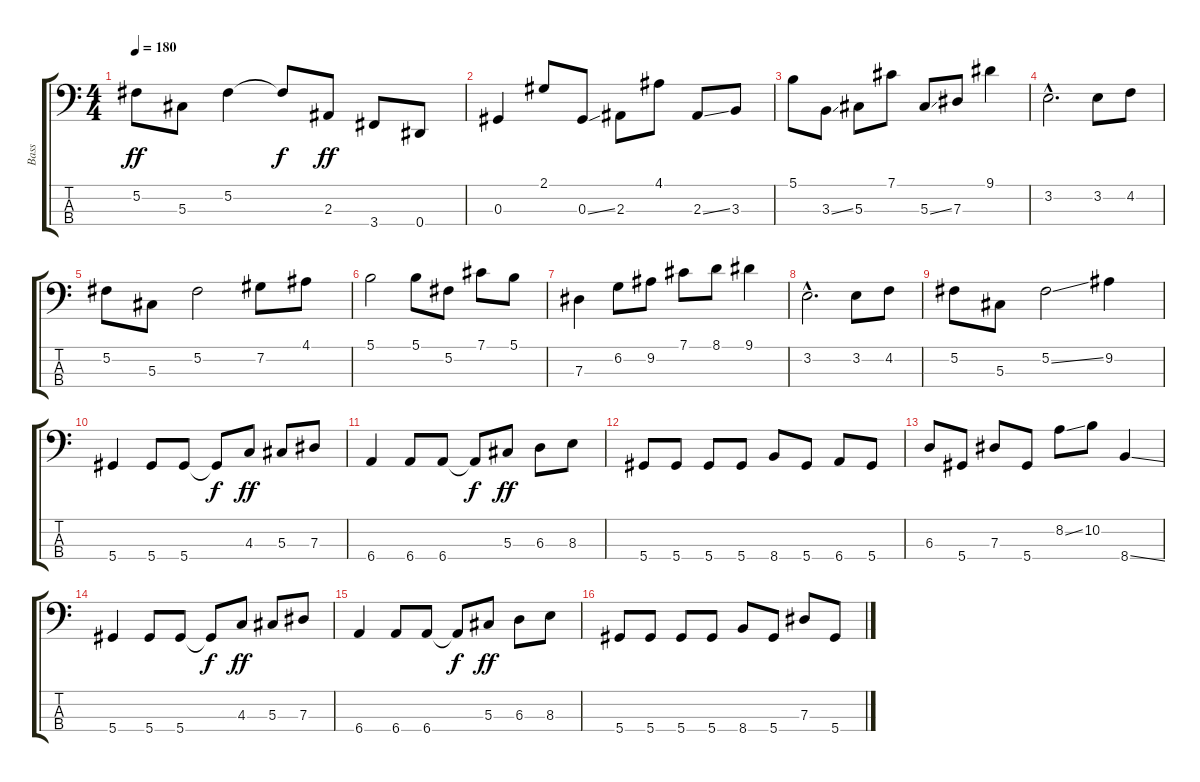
\track ("Bass" "Bass") {instrument electricbassfinger}
\staff {score tabs}
\tuning (Gb2 Db2 Ab1 Eb1) {hide}
\ts (4 4)
\tempo 180
\clef f4
\ks c
5.2.8{dy ff} 5.3.8 5.2.4 5.2{t}.8{dy f} 2.3.8{dy ff} 3.4.8 0.4.8 |
0.3.4 2.1.8 0.3{ss}.8 2.3.8 4.1.8 2.3{ss}.8 3.3.8 |
5.1.8 3.3{ss}.8 5.3.8 7.1.8 5.3{ss}.8 7.3.8 9.1.4 |
3.2{hac}.2{d} 3.2.8 4.2.8 |
5.2.8 5.3.8 5.2.2 7.2.8 4.1.8 |
5.1.2 5.1.8 5.2.8 7.1.8 5.1.8 |
7.3.4 6.2.8 9.2.8 7.1.8 8.1.8 9.1.4 |
3.2{hac}.2{d} 3.2.8 4.2.8 |
5.2.8 5.3.8 5.2{ss}.2 9.2.4 |
5.4.4 5.4.8 5.4.8 5.4{t}.8{dy f} 4.3.8{dy ff} 5.3.8 7.3.8 |
6.4.4 6.4.8 6.4.8 6.4{t}.8{dy f} 5.3.8{dy ff} 6.3.8 8.3.8 |
5.4.8 5.4.8 5.4.8 5.4.8 8.4.8 5.4.8 6.4.8 5.4.8 |
6.3.8 5.4.8 7.3.8 5.4.8 8.2{ss}.8 10.2.8 8.4{ss}.4 |
5.4.4 5.4.8 5.4.8 5.4{t}.8{dy f} 4.3.8{dy ff} 5.3.8 7.3.8 |
6.4.4 6.4.8 6.4.8 6.4{t}.8{dy f} 5.3.8{dy ff} 6.3.8 8.3.8 |
5.4.8 5.4.8 5.4.8 5.4.8 8.4.8 5.4.8 7.3.8 5.4.8
